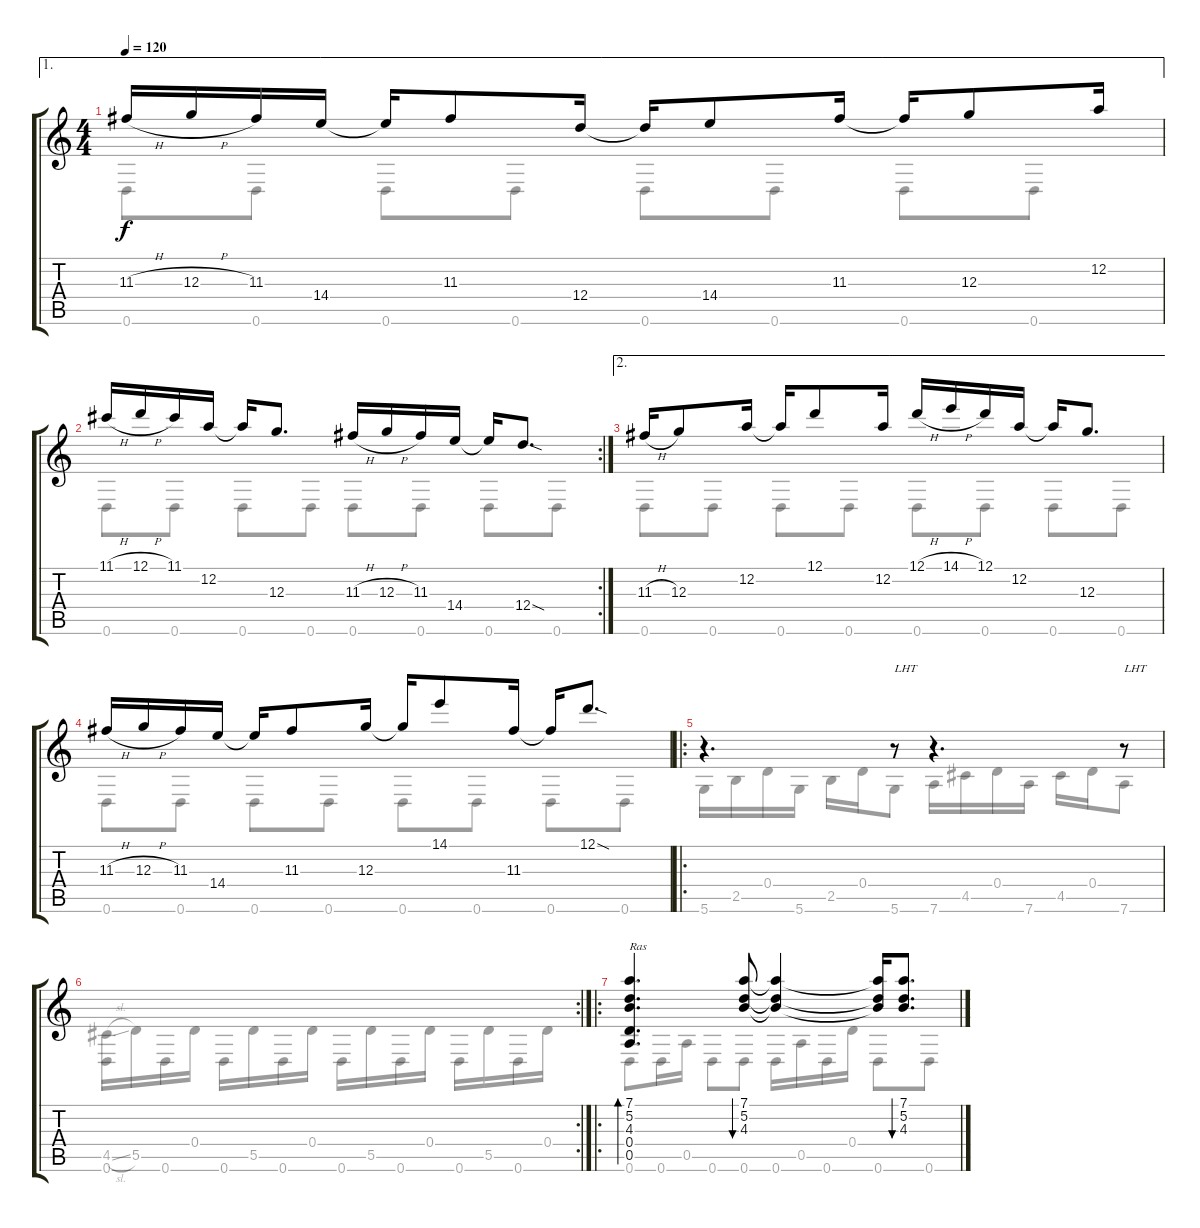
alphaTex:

\track "" {instrument acousticguitarsteel}
\staff {score tabs}
\tuning (D4 A3 G3 D3 A2 D2) {hide}
\voice
\ae 1
\ts (4 4)
\tempo 120
\clef g2
\ks c
11.3{h}.16{dy f} 12.3{h}.16 11.3.16 14.4.16 14.4{t}.16 11.3.8 12.4.16 12.4{t}.16 14.4.8 11.3.16 11.3{t}.16 12.3.8 12.2.16 |
\rc 2
11.1{h}.16 12.1{h}.16 11.1.16 12.2.16 12.2{t}.16 12.3.8{d} 11.3{h}.16 12.3{h}.16 11.3.16 14.4.16 14.4{t}.16 12.4{sod}.8{d} |
\ae 2
11.3{h}.16 12.3.8 12.2.16 12.2{t}.16 12.1.8 12.2.16 12.1{h}.16 14.1{h}.16 12.1.16 12.2.16 12.2{t}.16 12.3.8{d} |
11.3{h}.16 12.3{h}.16 11.3.16 14.4.16 14.4{t}.16 11.3.8 12.3.16 12.3{t}.16 14.1.8 11.3.16 11.3{t}.16 12.1{sod}.8{d} |
\ro
r.4{d} r.8{txt "LHT"} r.4{d} r.8{txt "LHT"} |
\rc 2
|
\ro
(7.1 5.2 4.3 0.4 0.5).4{d bd 120 txt "Ras"} (7.1 5.2 4.3).8{bu 30} (7.1{t} 5.2{t} 4.3{t}).4 (7.1{t} 5.2{t} 4.3{t}).16 (7.1{ss} 5.2 4.3).8{d bu 30}
\voice
\clef g2
\ottava regular
\simile none
\ks c
0.6.8{dy f} 0.6.8 0.6.8 0.6.8 0.6.8 0.6.8 0.6.8 0.6.8 |
0.6.8 0.6.8 0.6.8 0.6.8 0.6.8 0.6.8 0.6.8 0.6.8 |
0.6.8 0.6.8 0.6.8 0.6.8 0.6.8 0.6.8 0.6.8 0.6.8 |
0.6.8 0.6.8 0.6.8 0.6.8 0.6.8 0.6.8 0.6.8 0.6.8 |
5.6.16 2.5.16 0.4.16 5.6.16 2.5.16 0.4.16 5.6.8 7.6.16 4.5.16 0.4.16 7.6.16 4.5.16 0.4.16 7.6.8 |
(4.5{sl} 0.6).16 5.5.16 0.6.16 0.4.16 0.6.16 5.5.16 0.6.16 0.4.16 0.6.16 5.5.16 0.6.16 0.4.16 0.6.16 5.5.16 0.6.16 0.4.16 |
0.6.8 0.6.16 0.5.16 0.6.8 0.6.8 0.6.16 0.5.16 0.6.16 0.4.16 0.6.8 0.6.8
